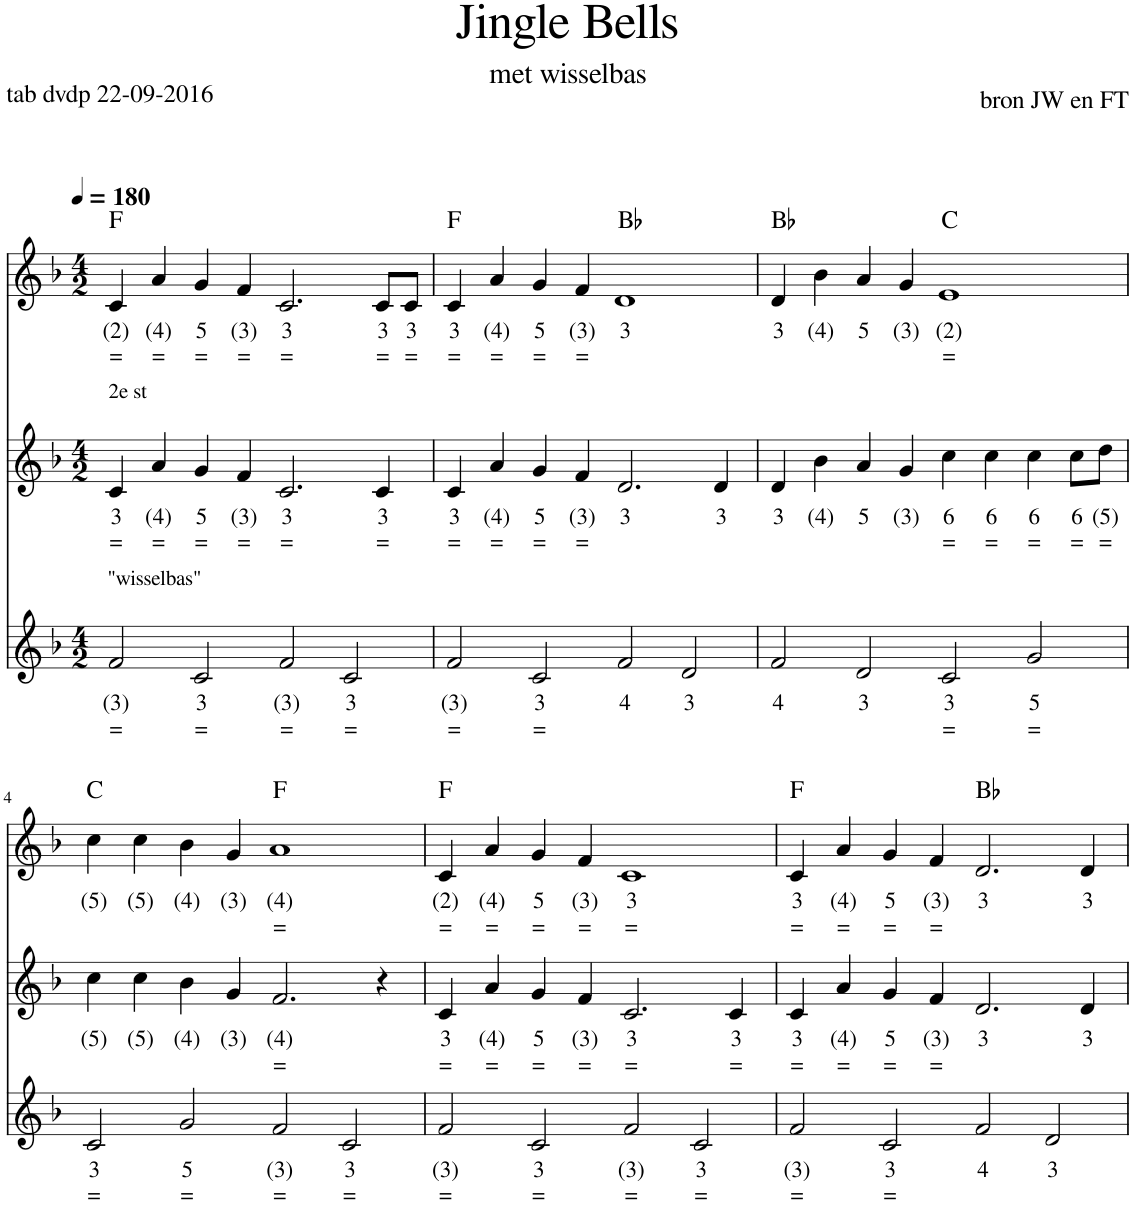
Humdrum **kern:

**kern	**text	**text	**kern	**text	**text	**kern	**text	**text	**harte
*part3	*part3	*part3	*part2	*part2	*part2	*part1	*part1	*part1	*part1
*staff3	*staff3	*staff3	*staff2	*staff2	*staff2	*staff1	*staff1	*staff1	*
*I"Stem	*	*	*I"Stem	*	*	*I"Violen, 1	*	*	*
*clefG2	*	*	*clefG2	*	*	*clefG2	*	*	*
*k[b-]	*	*	*k[b-]	*	*	*k[b-]	*	*	*
*M4/2	*	*	*M4/2	*	*	*M4/2	*	*	*
*MM180	*	*	*MM180	*	*	*MM180	*	*	*
=1	=1	=1	=1	=1	=1	=1	=1	=1	=1
!	!	!	!LO:TX:a:t=2e st	!	!	!	!	!	!
!LO:TX:a:t="wisselbas"	!	!	!	!	!	!	!	!	!
!	!LO:LY:b	!LO:LY:b	!	!LO:LY:b	!LO:LY:b	!	!LO:LY:b	!LO:LY:b	!
2f/	(3)	=	4c/	3	=	4c/	(2)	=	F:maj
!	!	!	!	!LO:LY:b	!LO:LY:b	!	!LO:LY:b	!LO:LY:b	!
.	.	.	4a/	(4)	=	4a/	(4)	=	.
!	!LO:LY:b	!LO:LY:b	!	!LO:LY:b	!LO:LY:b	!	!LO:LY:b	!LO:LY:b	!
2c/	3	=	4g/	5	=	4g/	5	=	.
!	!	!	!	!LO:LY:b	!LO:LY:b	!	!LO:LY:b	!LO:LY:b	!
.	.	.	4f/	(3)	=	4f/	(3)	=	.
!	!LO:LY:b	!LO:LY:b	!	!LO:LY:b	!LO:LY:b	!	!LO:LY:b	!LO:LY:b	!
2f/	(3)	=	2.c/	3	=	2.c/	3	=	.
!	!LO:LY:b	!LO:LY:b	!	!	!	!	!	!	!
2c/	3	=	.	.	.	.	.	.	.
!	!	!	!	!LO:LY:b	!LO:LY:b	!	!LO:LY:b	!LO:LY:b	!
.	.	.	4c/	3	=	8c/L	3	=	.
!	!	!	!	!	!	!	!LO:LY:b	!LO:LY:b	!
.	.	.	.	.	.	8c/J	3	=	.
=2	=2	=2	=2	=2	=2	=2	=2	=2	=2
!	!LO:LY:b	!LO:LY:b	!	!LO:LY:b	!LO:LY:b	!	!LO:LY:b	!LO:LY:b	!
2f/	(3)	=	4c/	3	=	4c/	3	=	F:maj
!	!	!	!	!LO:LY:b	!LO:LY:b	!	!LO:LY:b	!LO:LY:b	!
.	.	.	4a/	(4)	=	4a/	(4)	=	.
!	!LO:LY:b	!LO:LY:b	!	!LO:LY:b	!LO:LY:b	!	!LO:LY:b	!LO:LY:b	!
2c/	3	=	4g/	5	=	4g/	5	=	.
!	!	!	!	!LO:LY:b	!LO:LY:b	!	!LO:LY:b	!LO:LY:b	!
.	.	.	4f/	(3)	=	4f/	(3)	=	.
!	!LO:LY:b	!	!	!LO:LY:b	!	!	!LO:LY:b	!	!
2f/	4	.	2.d/	3	.	1d	3	.	Bb:maj
!	!LO:LY:b	!	!	!	!	!	!	!	!
2d/	3	.	.	.	.	.	.	.	.
!	!	!	!	!LO:LY:b	!	!	!	!	!
.	.	.	4d/	3	.	.	.	.	.
=3	=3	=3	=3	=3	=3	=3	=3	=3	=3
!	!LO:LY:b	!	!	!LO:LY:b	!	!	!LO:LY:b	!	!
2f/	4	.	4d/	3	.	4d/	3	.	Bb:maj
!	!	!	!	!LO:LY:b	!	!	!LO:LY:b	!	!
.	.	.	4b-\	(4)	.	4b-\	(4)	.	.
!	!LO:LY:b	!	!	!LO:LY:b	!	!	!LO:LY:b	!	!
2d/	3	.	4a/	5	.	4a/	5	.	.
!	!	!	!	!LO:LY:b	!	!	!LO:LY:b	!	!
.	.	.	4g/	(3)	.	4g/	(3)	.	.
!	!LO:LY:b	!LO:LY:b	!	!LO:LY:b	!LO:LY:b	!	!LO:LY:b	!LO:LY:b	!
2c/	3	=	4cc\	6	=	1e	(2)	=	C:maj
!	!	!	!	!LO:LY:b	!LO:LY:b	!	!	!	!
.	.	.	4cc\	6	=	.	.	.	.
!	!LO:LY:b	!LO:LY:b	!	!LO:LY:b	!LO:LY:b	!	!	!	!
2g/	5	=	4cc\	6	=	.	.	.	.
!	!	!	!	!LO:LY:b	!LO:LY:b	!	!	!	!
.	.	.	8cc\L	6	=	.	.	.	.
!	!	!	!	!LO:LY:b	!LO:LY:b	!	!	!	!
.	.	.	8dd\J	(5)	=	.	.	.	.
!!LO:LB:g=z
=4	=4	=4	=4	=4	=4	=4	=4	=4	=4
!	!LO:LY:b	!LO:LY:b	!	!LO:LY:b	!	!	!LO:LY:b	!	!
2c/	3	=	4cc\	(5)	.	4cc\	(5)	.	C:maj
!	!	!	!	!LO:LY:b	!	!	!LO:LY:b	!	!
.	.	.	4cc\	(5)	.	4cc\	(5)	.	.
!	!LO:LY:b	!LO:LY:b	!	!LO:LY:b	!	!	!LO:LY:b	!	!
2g/	5	=	4b-\	(4)	.	4b-\	(4)	.	.
!	!	!	!	!LO:LY:b	!	!	!LO:LY:b	!	!
.	.	.	4g/	(3)	.	4g/	(3)	.	.
!	!LO:LY:b	!LO:LY:b	!	!LO:LY:b	!LO:LY:b	!	!LO:LY:b	!LO:LY:b	!
2f/	(3)	=	2.f/	(4)	=	1a	(4)	=	F:maj
!	!LO:LY:b	!LO:LY:b	!	!	!	!	!	!	!
2c/	3	=	.	.	.	.	.	.	.
.	.	.	4r	.	.	.	.	.	.
=5	=5	=5	=5	=5	=5	=5	=5	=5	=5
!	!LO:LY:b	!LO:LY:b	!	!LO:LY:b	!LO:LY:b	!	!LO:LY:b	!LO:LY:b	!
2f/	(3)	=	4c/	3	=	4c/	(2)	=	F:maj
!	!	!	!	!LO:LY:b	!LO:LY:b	!	!LO:LY:b	!LO:LY:b	!
.	.	.	4a/	(4)	=	4a/	(4)	=	.
!	!LO:LY:b	!LO:LY:b	!	!LO:LY:b	!LO:LY:b	!	!LO:LY:b	!LO:LY:b	!
2c/	3	=	4g/	5	=	4g/	5	=	.
!	!	!	!	!LO:LY:b	!LO:LY:b	!	!LO:LY:b	!LO:LY:b	!
.	.	.	4f/	(3)	=	4f/	(3)	=	.
!	!LO:LY:b	!LO:LY:b	!	!LO:LY:b	!LO:LY:b	!	!LO:LY:b	!LO:LY:b	!
2f/	(3)	=	2.c/	3	=	1c	3	=	.
!	!LO:LY:b	!LO:LY:b	!	!	!	!	!	!	!
2c/	3	=	.	.	.	.	.	.	.
!	!	!	!	!LO:LY:b	!LO:LY:b	!	!	!	!
.	.	.	4c/	3	=	.	.	.	.
=6	=6	=6	=6	=6	=6	=6	=6	=6	=6
!	!LO:LY:b	!LO:LY:b	!	!LO:LY:b	!LO:LY:b	!	!LO:LY:b	!LO:LY:b	!
2f/	(3)	=	4c/	3	=	4c/	3	=	F:maj
!	!	!	!	!LO:LY:b	!LO:LY:b	!	!LO:LY:b	!LO:LY:b	!
.	.	.	4a/	(4)	=	4a/	(4)	=	.
!	!LO:LY:b	!LO:LY:b	!	!LO:LY:b	!LO:LY:b	!	!LO:LY:b	!LO:LY:b	!
2c/	3	=	4g/	5	=	4g/	5	=	.
!	!	!	!	!LO:LY:b	!LO:LY:b	!	!LO:LY:b	!LO:LY:b	!
.	.	.	4f/	(3)	=	4f/	(3)	=	.
!	!LO:LY:b	!	!	!LO:LY:b	!	!	!LO:LY:b	!	!
2f/	4	.	2.d/	3	.	2.d/	3	.	Bb:maj
!	!LO:LY:b	!	!	!	!	!	!	!	!
2d/	3	.	.	.	.	.	.	.	.
!	!	!	!	!LO:LY:b	!	!	!LO:LY:b	!	!
.	.	.	4d/	3	.	4d/	3	.	.
=	=	=	=	=	=	=	=	=	=
*-	*-	*-	*-	*-	*-	*-	*-	*-	*-
